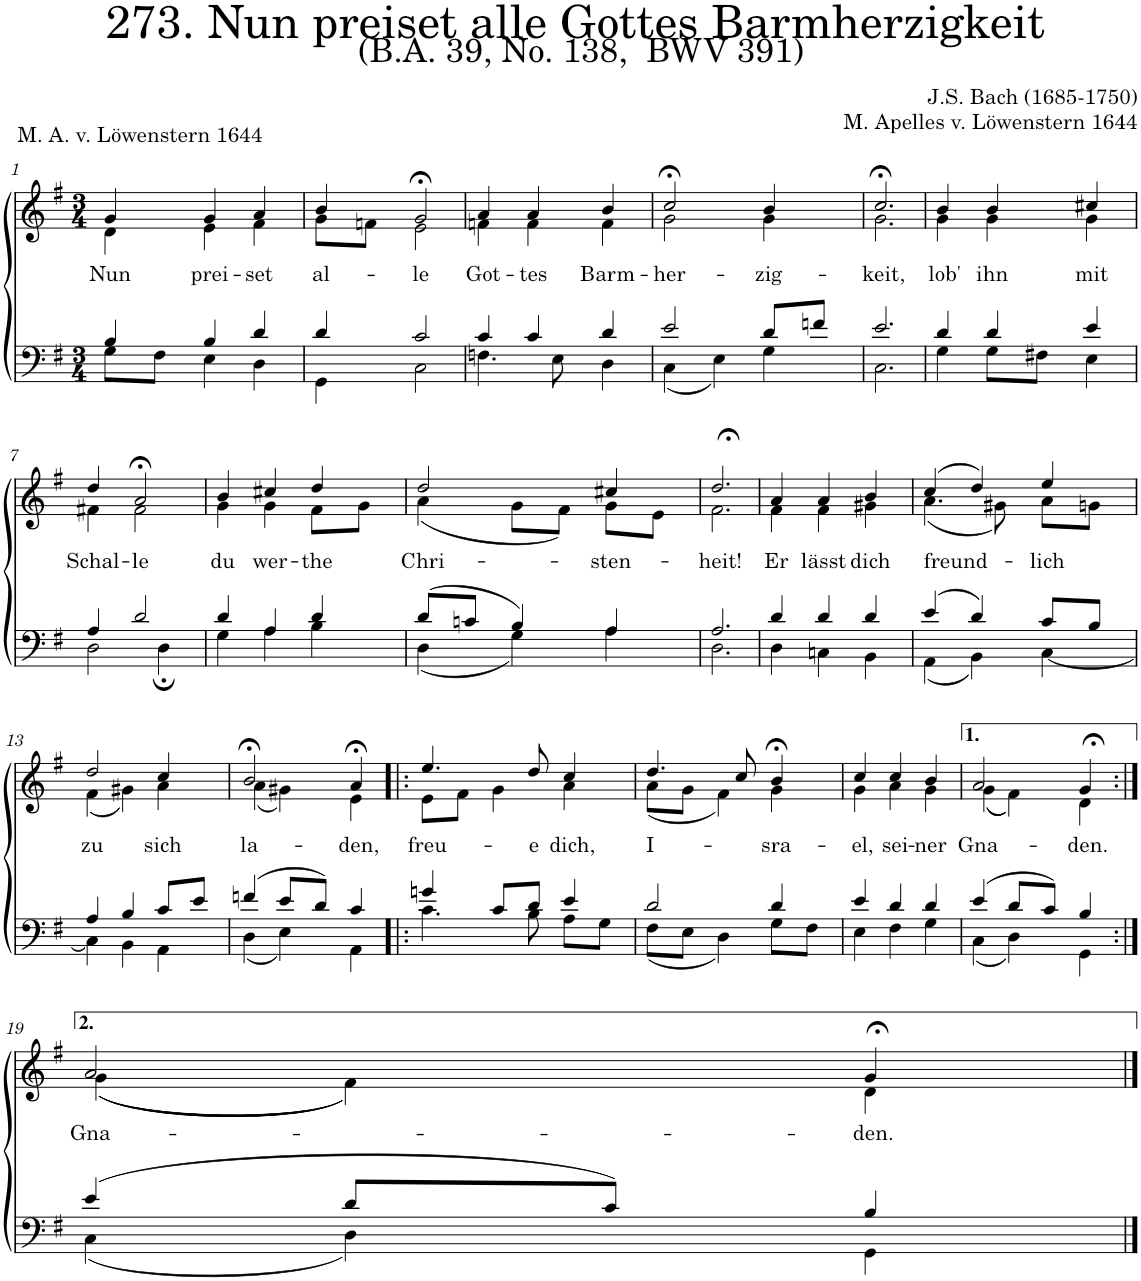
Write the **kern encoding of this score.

**kern	**kern	**text
*part2	*part1	*part1
*staff2	*staff1	*staff1
*I"Tenor/Bass	*I"Soprano/Alto	*
*clefF4	*clefG2	*
*k[f#]	*k[f#]	*
*M3/4	*M3/4	*
=1	=1	=1
*^	*	*
!	!	!	!LO:LY:b
*	*	*^	*
4B/	8G\L	4g/	4d\	Nun
.	8F#\J	.	.	.
!	!	!	!	!LO:LY:b
4B/	4E\	4g;</	4e\	prei-
!	!	!	!	!LO:LY:b
4d/	4D\	4a/	4f#\	-set
=2	=2	=2	=2	=2
!	!	!	!	!LO:LY:b
4d/	4GG\	4b/	8g\L	al-
.	.	.	8fn\J	.
!	!	!	!	!LO:LY:b
2c/	2C\	2g;<,/	2e\	-le
=3	=3	=3	=3	=3
!	!	!	!	!LO:LY:b
4c/	4.Fn\	4a/	4fn\	Got-
!	!	!	!	!LO:LY:b
4c/	.	4a/	4f\	-tes
.	8E\	.	.	.
!	!	!	!	!LO:LY:b
4d/	4D\	4b/	4f\	Barm-
=4	=4	=4	=4	=4
!	!	!	!	!LO:LY:b
2e/	(4C\	2cc;</	2g\	-her-
.	4E\)	.	.	.
!	!	!	!	!LO:LY:b
8d/L	4G\	4b/	4g\	-zig-
8fn/J	.	.	.	.
=5	=5	=5	=5	=5
!	!	!	!	!LO:LY:b
2.e/	2.C\	2.cc;<,/	2.g\	-keit,
=6	=6	=6	=6	=6
!	!	!	!	!LO:LY:b
4d/	4G\	4b/	4g\	lob'
!	!	!	!	!LO:LY:b
4d/	8G\L	4b/	4g\	ihn
.	8F#X\J	.	.	.
!	!	!	!	!LO:LY:b
4e/	4E\	4cc#X/	4g\	mit
!!LO:LB:g=z	!!
=7	=7	=7	=7	=7
!	!	!	!	!LO:LY:b
4A/	2D\	4dd/	4f#X\	Schal-
!	!	!	!	!LO:LY:b
2d/	.	2a;<,/	2f#\	-le
.	4D;\	.	.	.
=8	=8	=8	=8	=8
!	!	!	!	!LO:LY:b
4d/	4G\	4b;</	4g\	du
!	!	!	!	!LO:LY:b
4A/	4A\	4cc#X/	4g\	wer-
!	!	!	!	!LO:LY:b
4d/	4B\	4dd;</	8f#\L	-the
.	.	.	8g\J	.
=9	=9	=9	=9	=9
!	!	!	!	!LO:LY:b
(8d/L	(4D\	2dd;</	(4a\	Chri-
8cn/J	.	.	.	.
4B/)	4G\)	.	8g\L	.
.	.	.	8f#\J)	.
!	!	!	!	!LO:LY:b
4A/	4A\	4cc#X/	8g\L	-sten-
.	.	.	8e\J	.
=10	=10	=10	=10	=10
!	!	!	!	!LO:LY:b
2.A/	2.D\	2.dd;<,/	2.f#\	-heit!
=11	=11	=11	=11	=11
!	!	!	!	!LO:LY:b
4d/	4D\	4a/	4f#;\	Er
!	!	!	!	!LO:LY:b
4d/	4Cn\	4a/	4f#\	lässt
!	!	!	!	!LO:LY:b
4d/	4BB\	4b/	4g#X\	dich
=12	=12	=12	=12	=12
!	!	!	!	!LO:LY:b
(4e/	(4AA\	(4cc;</	(4.a\	freund-
4d/)	4BB\)	4dd/)	.	.
.	.	.	8g#X\)	.
!	!	!	!	!LO:LY:b
8c/L	[4C\	4ee/	8a\L	-lich
8B/J	.	.	8gn\J	.
!!LO:LB:g=z	!!
=13	=13	=13	=13	=13
!	!	!	!	!LO:LY:b
4A/	4C\]	2dd;</	(4f#\	zu
4B/	4BB\	.	4g#X\)	.
!	!	!	!	!LO:LY:b
8c/L	4AA\	4cc/	4a\	sich
8e/J	.	.	.	.
=14	=14	=14	=14	=14
!	!	!	!	!LO:LY:b
(4fn/	(4D\	2b;</	(4a\	la-
8e/L	4E\)	.	4g#X\)	.
8d/J)	.	.	.	.
!	!	!	!	!LO:LY:b
4c/	4AA\	4a;<,/	4e\	-den,
=15!|:	=15!|:	=15!|:	=15!|:	=15!|:
!	!	!	!	!LO:LY:b
4gn/	4.c\	4.ee;</	8e\L	freu-
.	.	.	8f#\J	.
8c/L	.	.	4g\	.
!	!	!	!	!LO:LY:b
8d/J	8B\	8dd/	.	-e
!	!	!	!	!LO:LY:b
4e/	8A\L	4cc/	4a\	dich,
.	8G\J	.	.	.
=16	=16	=16	=16	=16
!	!	!	!	!LO:LY:b
2d/	(8F#\L	4.dd;</	(8a\L	I-
.	8E\J	.	8g\J	.
.	4D\)	.	4f#\)	.
.	.	8cc/	.	.
!	!	!	!	!LO:LY:b
4d/	8G\L	4b;</	4g\	-sra-
.	8F#\J	.	.	.
=17	=17	=17	=17	=17
!	!	!	!	!LO:LY:b
4e/	4E\	4cc;</	4g\	-el,
!	!	!	!	!LO:LY:b
4d/	4F#\	4cc/	4a\	sei-
!	!	!	!	!LO:LY:b
4d/	4G\	4b/	4g\	-ner
=18	=18	=18	=18	=18
!	!	!	!	!LO:LY:b
(4e/	(4C\	2a/	((4g\	Gna-
8d/L	4D\)	.	4f#\))	.
8c/J)	.	.	.	.
!	!	!	!	!LO:LY:b
4B/	4GG\	4g;<,/	4d\	-den.
!!LO:LB:g=z	!!
=19:|!	=19:|!	=19:|!	=19:|!	=19:|!
!	!	!	!	!LO:LY:b
(4e/	(4C\	2a/	((4g\	Gna-
8d/L	4D\)	.	4f#;\))	.
8c/J)	.	.	.	.
!	!	!	!	!LO:LY:b
4B/	4GG\	4g;</	4d\	-den.
*v	*v	*	*	*
*	*v	*v	*
==	==	==
*-	*-	*-
